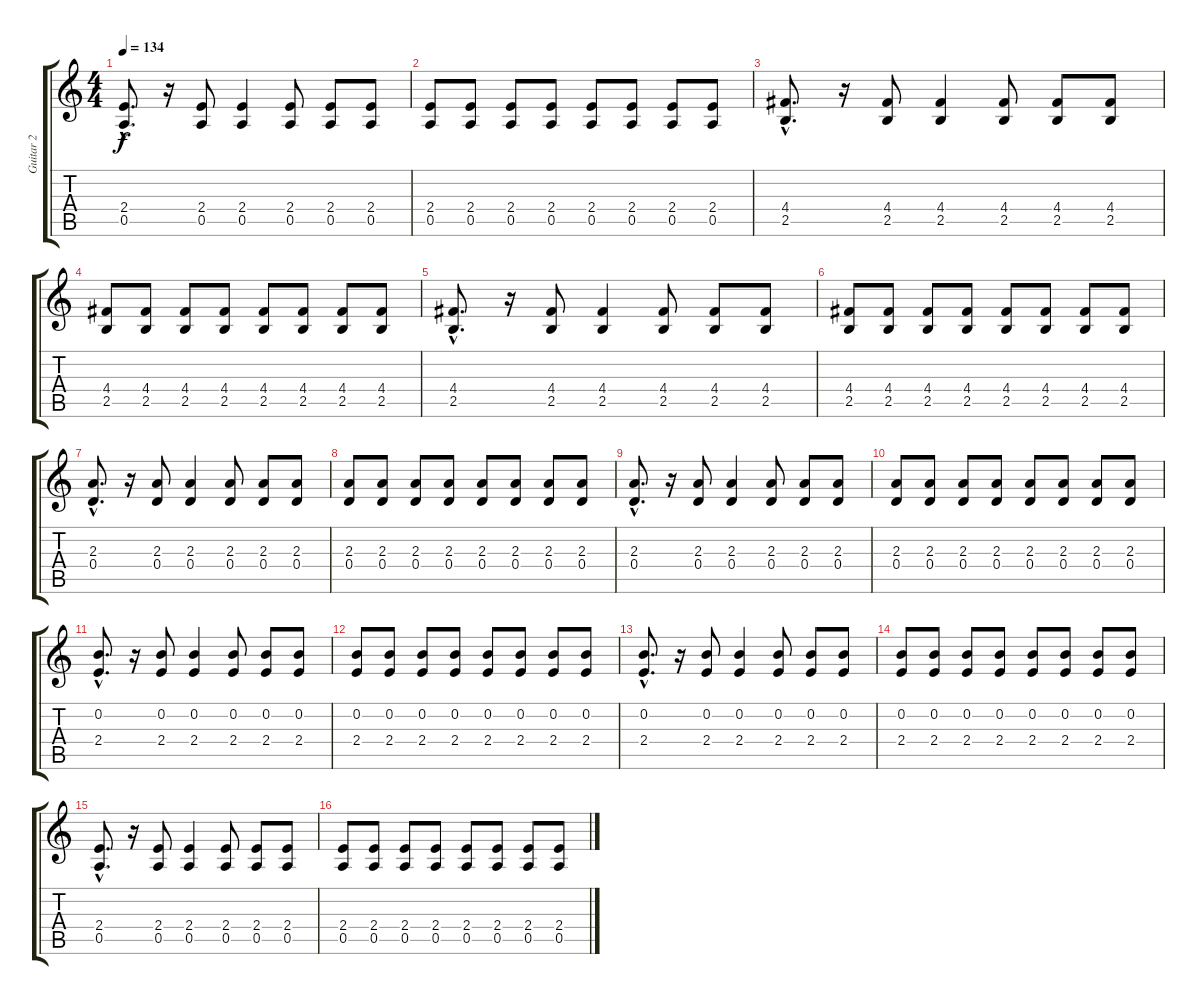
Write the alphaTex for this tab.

\track ("Guitar 2" "Guitar 2") {instrument distortionguitar}
\staff {score tabs}
\tuning (E4 B3 G3 D3 A2 E2) {hide}
\ts (4 4)
\tempo 134
\clef g2
\ks c
(2.4{hac} 0.5{hac}).8{d dy f} r.16 (2.4 0.5).8 (2.4 0.5).4 (2.4 0.5).8 (2.4 0.5).8 (2.4 0.5).8 |
(2.4 0.5).8 (2.4 0.5).8 (2.4 0.5).8 (2.4 0.5).8 (2.4 0.5).8 (2.4 0.5).8 (2.4 0.5).8 (2.4 0.5).8 |
(4.4{hac} 2.5{hac}).8{d} r.16 (4.4 2.5).8 (4.4 2.5).4 (4.4 2.5).8 (4.4 2.5).8 (4.4 2.5).8 |
(4.4 2.5).8 (4.4 2.5).8 (4.4 2.5).8 (4.4 2.5).8 (4.4 2.5).8 (4.4 2.5).8 (4.4 2.5).8 (4.4 2.5).8 |
(4.4{hac} 2.5{hac}).8{d} r.16 (4.4 2.5).8 (4.4 2.5).4 (4.4 2.5).8 (4.4 2.5).8 (4.4 2.5).8 |
(4.4 2.5).8 (4.4 2.5).8 (4.4 2.5).8 (4.4 2.5).8 (4.4 2.5).8 (4.4 2.5).8 (4.4 2.5).8 (4.4 2.5).8 |
(2.3{hac} 0.4{hac}).8{d} r.16 (2.3 0.4).8 (2.3 0.4).4 (2.3 0.4).8 (2.3 0.4).8 (2.3 0.4).8 |
(2.3 0.4).8 (2.3 0.4).8 (2.3 0.4).8 (2.3 0.4).8 (2.3 0.4).8 (2.3 0.4).8 (2.3 0.4).8 (2.3 0.4).8 |
(2.3{hac} 0.4{hac}).8{d} r.16 (2.3 0.4).8 (2.3 0.4).4 (2.3 0.4).8 (2.3 0.4).8 (2.3 0.4).8 |
(2.3 0.4).8 (2.3 0.4).8 (2.3 0.4).8 (2.3 0.4).8 (2.3 0.4).8 (2.3 0.4).8 (2.3 0.4).8 (2.3 0.4).8 |
(0.2{hac} 2.4{hac}).8{d} r.16 (0.2 2.4).8 (0.2 2.4).4 (0.2 2.4).8 (0.2 2.4).8 (0.2 2.4).8 |
(0.2 2.4).8 (0.2 2.4).8 (0.2 2.4).8 (0.2 2.4).8 (0.2 2.4).8 (0.2 2.4).8 (0.2 2.4).8 (0.2 2.4).8 |
(0.2{hac} 2.4{hac}).8{d} r.16 (0.2 2.4).8 (0.2 2.4).4 (0.2 2.4).8 (0.2 2.4).8 (0.2 2.4).8 |
(0.2 2.4).8 (0.2 2.4).8 (0.2 2.4).8 (0.2 2.4).8 (0.2 2.4).8 (0.2 2.4).8 (0.2 2.4).8 (0.2 2.4).8 |
(2.4{hac} 0.5{hac}).8{d} r.16 (2.4 0.5).8 (2.4 0.5).4 (2.4 0.5).8 (2.4 0.5).8 (2.4 0.5).8 |
(2.4 0.5).8 (2.4 0.5).8 (2.4 0.5).8 (2.4 0.5).8 (2.4 0.5).8 (2.4 0.5).8 (2.4 0.5).8 (2.4 0.5).8
